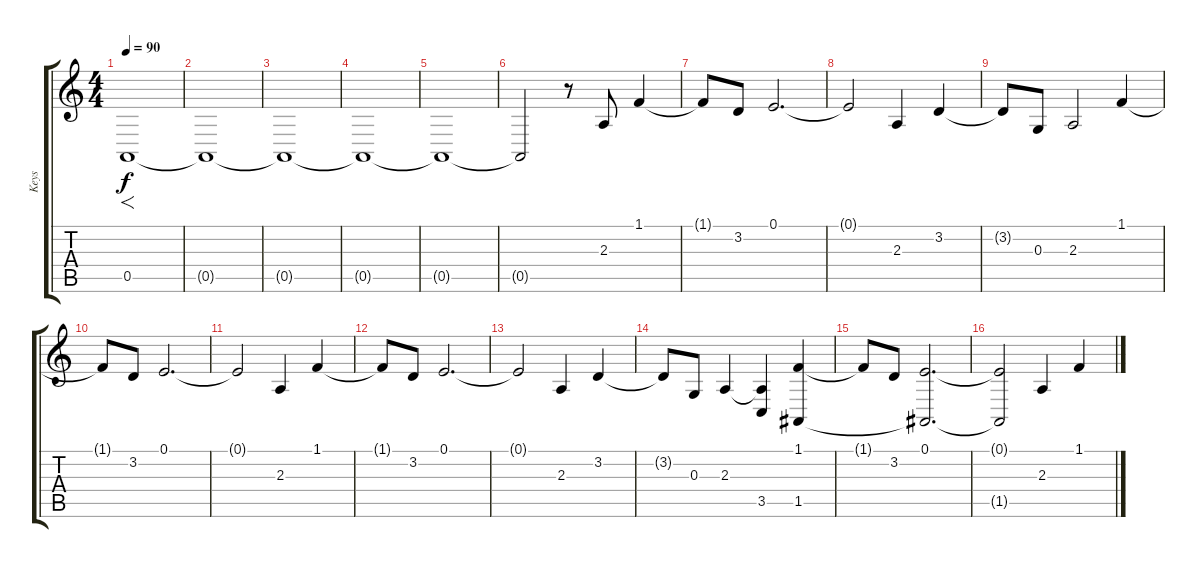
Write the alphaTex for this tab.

\track ("Keys" "Keys") {instrument synthstrings2}
\staff {score tabs}
\tuning (E4 B3 G3 D3 A2 E2) {hide}
\ts (4 4)
\tempo 90
\clef g2
\ks c
0.5.1{f dy f instrument synthstrings2} |
0.5{t}.1 |
0.5{t}.1 |
0.5{t}.1 |
0.5{t}.1 |
0.5{t}.2 r.8 2.3.8 1.1.4 |
1.1{t}.8 3.2.8 0.1.2{d} |
0.1{t}.2 2.3.4 3.2.4 |
3.2{t}.8 0.3.8 2.3.2 1.1.4 |
1.1{t}.8 3.2.8 0.1.2{d} |
0.1{t}.2 2.3.4 1.1.4 |
1.1{t}.8 3.2.8 0.1.2{d} |
0.1{t}.2 2.3.4 3.2.4 |
3.2{t}.8 0.3.8 2.3.4 (2.3{t} 3.5).4 (1.1 1.5).4 |
1.1{t}.8 3.2.8 (0.1 1.5{t}).2{d} |
(0.1{t} 1.5{t}).2 2.3.4 1.1.4
